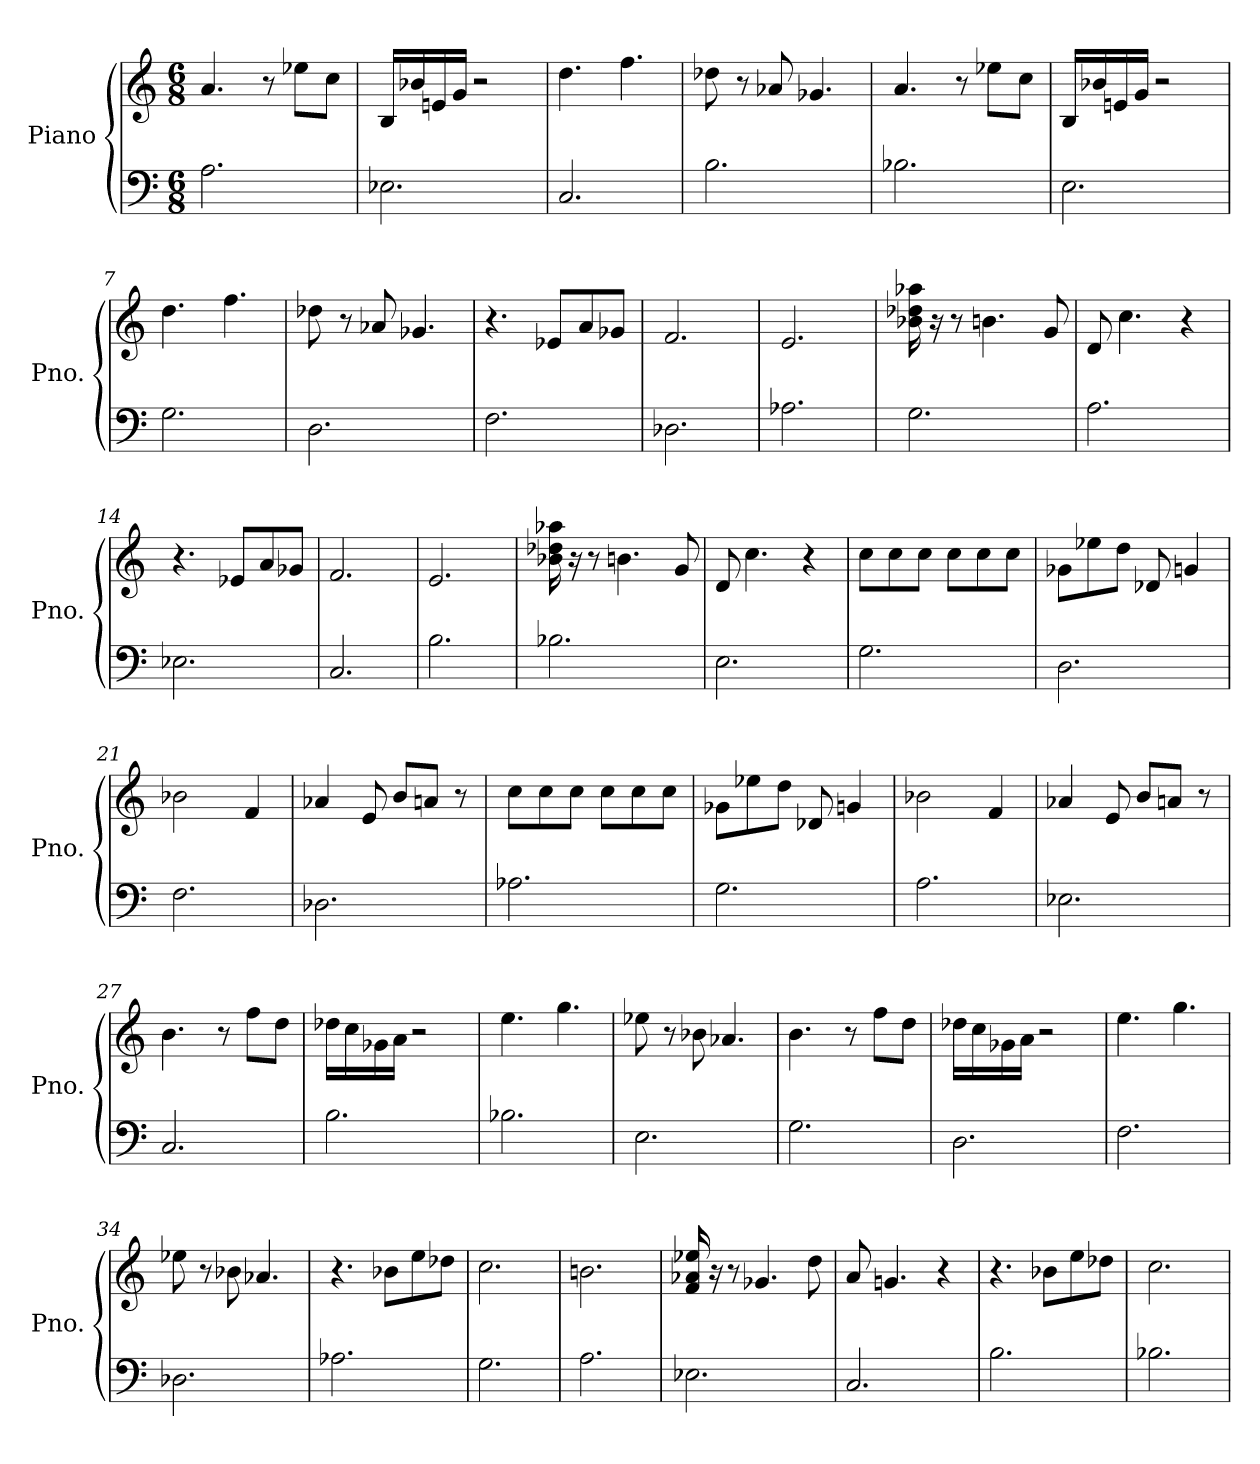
**kern	**kern
*part1	*part1
*staff2	*staff1
*I"Piano	*
*I'Pno.	*
*clefF4	*clefG2
*k[]	*k[]
*M6/8	*M6/8
=1	=1
2.A\	4.a/
.	8r
.	8ee-X\L
.	8cc\J
=2	=2
2.E-X\	16B/LL
.	16b-X/
.	16en/
.	16g/JJ
.	2r
=3	=3
2.C/	4.dd\
.	4.ff\
=4	=4
2.B\	8dd-X\
.	8r
.	8a-X/
.	4.g-X/
=5	=5
2.B-X\	4.a/
.	8r
.	8ee-X\L
.	8cc\J
=6	=6
2.E\	16B/LL
.	16b-X/
.	16en/
.	16g/JJ
.	2r
=7	=7
2.G\	4.dd\
.	4.ff\
!!LO:LB:g=z
=8	=8
2.D\	8dd-X\
.	8r
.	8a-X/
.	4.g-X/
=9	=9
2.F\	4.r
.	8e-X/L
.	8a/
.	8g-X/J
=10	=10
2.D-X\	2.f/
=11	=11
2.A-X\	2.e/
=12	=12
2.G\	16b-X\ 16dd-X\ 16aa-X\
.	16r
.	8r
.	4.bn\
.	8g/
=13	=13
2.A\	8d/
.	4.cc\
.	4r
=14	=14
2.E-X\	4.r
.	8e-X/L
.	8a/
.	8g-X/J
=15	=15
2.C/	2.f/
=16	=16
2.B\	2.e/
!!LO:LB:g=z
=17	=17
2.B-X\	16b-X\ 16dd-X\ 16aa-X\
.	16r
.	8r
.	4.bn\
.	8g/
=18	=18
2.E\	8d/
.	4.cc\
.	4r
=19	=19
2.G\	8cc\L
.	8cc\
.	8cc\J
.	8cc\L
.	8cc\
.	8cc\J
=20	=20
2.D\	8g-X\L
.	8ee-X\
.	8dd\J
.	8d-X/
.	4gn/
=21	=21
2.F\	2b-X\
.	4f/
=22	=22
2.D-X\	4a-X/
.	8e/
.	8b/L
.	8an/J
.	8r
=23	=23
2.A-X\	8cc\L
.	8cc\
.	8cc\J
.	8cc\L
.	8cc\
.	8cc\J
!!LO:LB:g=z
=24	=24
2.G\	8g-X\L
.	8ee-X\
.	8dd\J
.	8d-X/
.	4gn/
=25	=25
2.A\	2b-X\
.	4f/
=26	=26
2.E-X\	4a-X/
.	8e/
.	8b/L
.	8an/J
.	8r
=27	=27
2.C/	4.b\
.	8r
.	8ff\L
.	8dd\J
=28	=28
2.B\	16dd-X\LL
.	16cc\
.	16g-X\
.	16a\JJ
.	2r
=29	=29
2.B-X\	4.ee\
.	4.gg\
=30	=30
2.E\	8ee-X\
.	8r
.	8b-X\
.	4.a-X/
=31	=31
2.G\	4.b\
.	8r
.	8ff\L
.	8dd\J
!!LO:LB:g=z
=32	=32
2.D\	16dd-X\LL
.	16cc\
.	16g-X\
.	16a\JJ
.	2r
=33	=33
2.F\	4.ee\
.	4.gg\
=34	=34
2.D-X\	8ee-X\
.	8r
.	8b-X\
.	4.a-X/
=35	=35
2.A-X\	4.r
.	8b-X\L
.	8ee\
.	8dd-X\J
=36	=36
2.G\	2.cc\
=37	=37
2.A\	2.bn\
=38	=38
2.E-X\	16f/ 16a-X/ 16ee-X/
.	16r
.	8r
.	4.g-X/
.	8dd\
=39	=39
2.C/	8a/
.	4.gn/
.	4r
!!LO:PB:g=z
=40	=40
2.B\	4.r
.	8b-X\L
.	8ee\
.	8dd-X\J
=41	=41
2.B-X\	2.cc\
=	=
*-	*-
